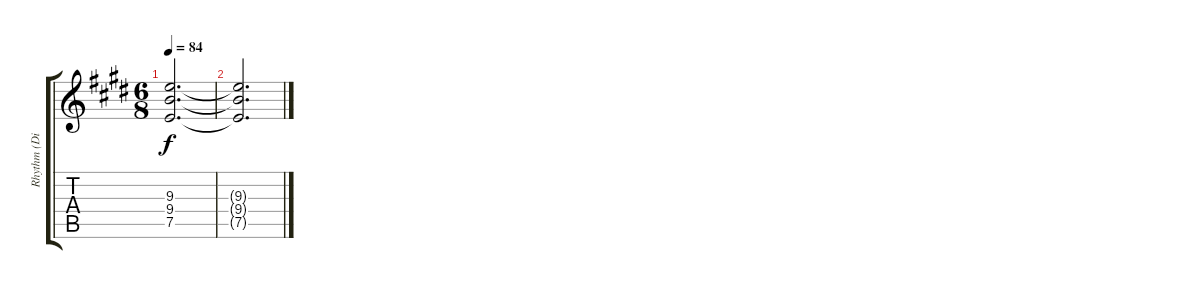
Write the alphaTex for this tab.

\track ("Rhythm (Distorted)" "Rhythm (Di") {instrument overdrivenguitar}
\staff {score tabs}
\tuning (E4 B3 G3 D3 A2 E2) {hide}
\ts (6 8)
\tempo 84
\clef g2
\ks e
(9.3{t} 9.4{t} 7.5{t}).2{d dy f} |
(9.3{t} 9.4{t} 7.5{t}).2{d}
